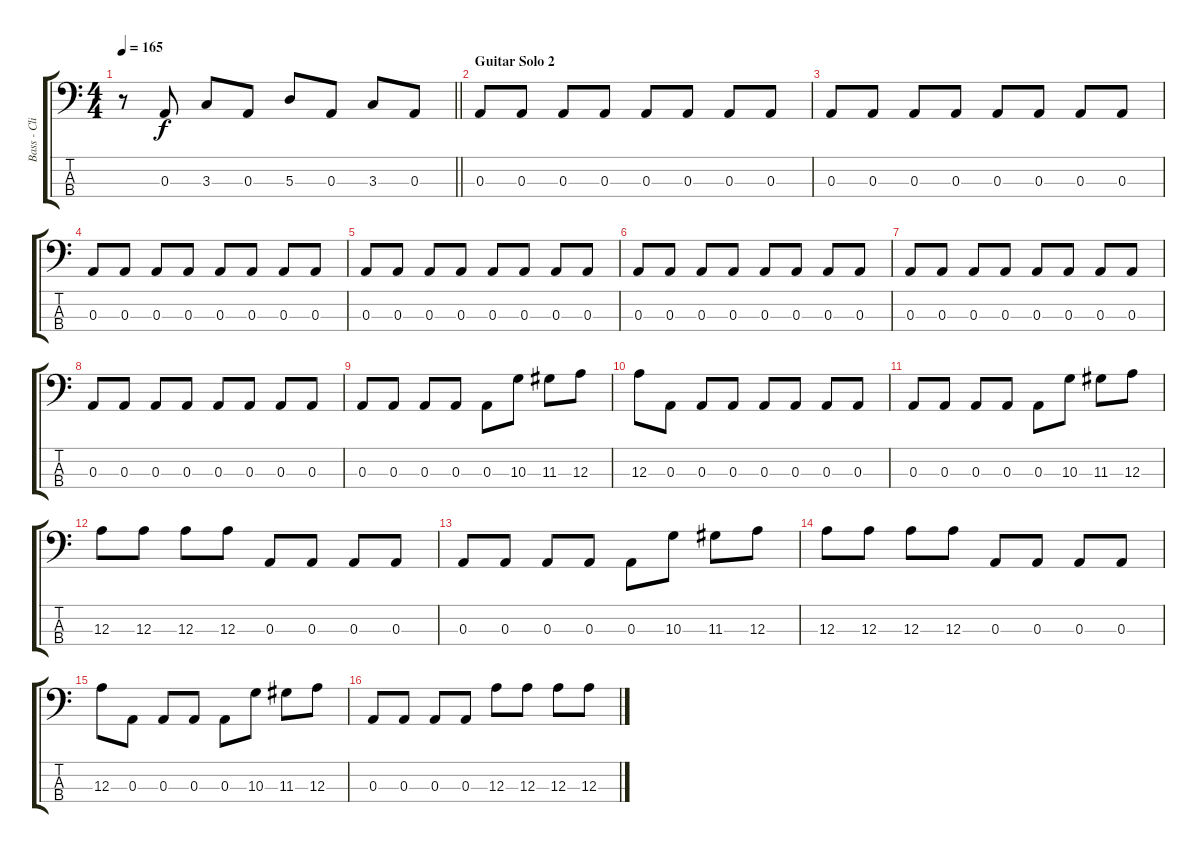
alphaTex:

\track ("Bass - Cliff Williams" "Bass - Cli") {instrument electricbassfinger}
\staff {score tabs}
\tuning (G2 D2 A1 E1) {hide}
\ts (4 4)
\tempo 165
\clef f4
\barLineRight lightlight
\ks c
r.8{dy f} 0.3.8 3.3.8 0.3.8 5.3.8 0.3.8 3.3.8 0.3.8 |
\section ("" "Guitar Solo 2")
0.3.8 0.3.8 0.3.8 0.3.8 0.3.8 0.3.8 0.3.8 0.3.8 |
0.3.8 0.3.8 0.3.8 0.3.8 0.3.8 0.3.8 0.3.8 0.3.8 |
0.3.8 0.3.8 0.3.8 0.3.8 0.3.8 0.3.8 0.3.8 0.3.8 |
0.3.8 0.3.8 0.3.8 0.3.8 0.3.8 0.3.8 0.3.8 0.3.8 |
0.3.8 0.3.8 0.3.8 0.3.8 0.3.8 0.3.8 0.3.8 0.3.8 |
0.3.8 0.3.8 0.3.8 0.3.8 0.3.8 0.3.8 0.3.8 0.3.8 |
0.3.8 0.3.8 0.3.8 0.3.8 0.3.8 0.3.8 0.3.8 0.3.8 |
0.3.8 0.3.8 0.3.8 0.3.8 0.3.8 10.3.8 11.3.8 12.3.8 |
12.3.8 0.3.8 0.3.8 0.3.8 0.3.8 0.3.8 0.3.8 0.3.8 |
0.3.8 0.3.8 0.3.8 0.3.8 0.3.8 10.3.8 11.3.8 12.3.8 |
12.3.8 12.3.8 12.3.8 12.3.8 0.3.8 0.3.8 0.3.8 0.3.8 |
0.3.8 0.3.8 0.3.8 0.3.8 0.3.8 10.3.8 11.3.8 12.3.8 |
12.3.8 12.3.8 12.3.8 12.3.8 0.3.8 0.3.8 0.3.8 0.3.8 |
12.3.8 0.3.8 0.3.8 0.3.8 0.3.8 10.3.8 11.3.8 12.3.8 |
0.3.8 0.3.8 0.3.8 0.3.8 12.3.8 12.3.8 12.3.8 12.3.8
